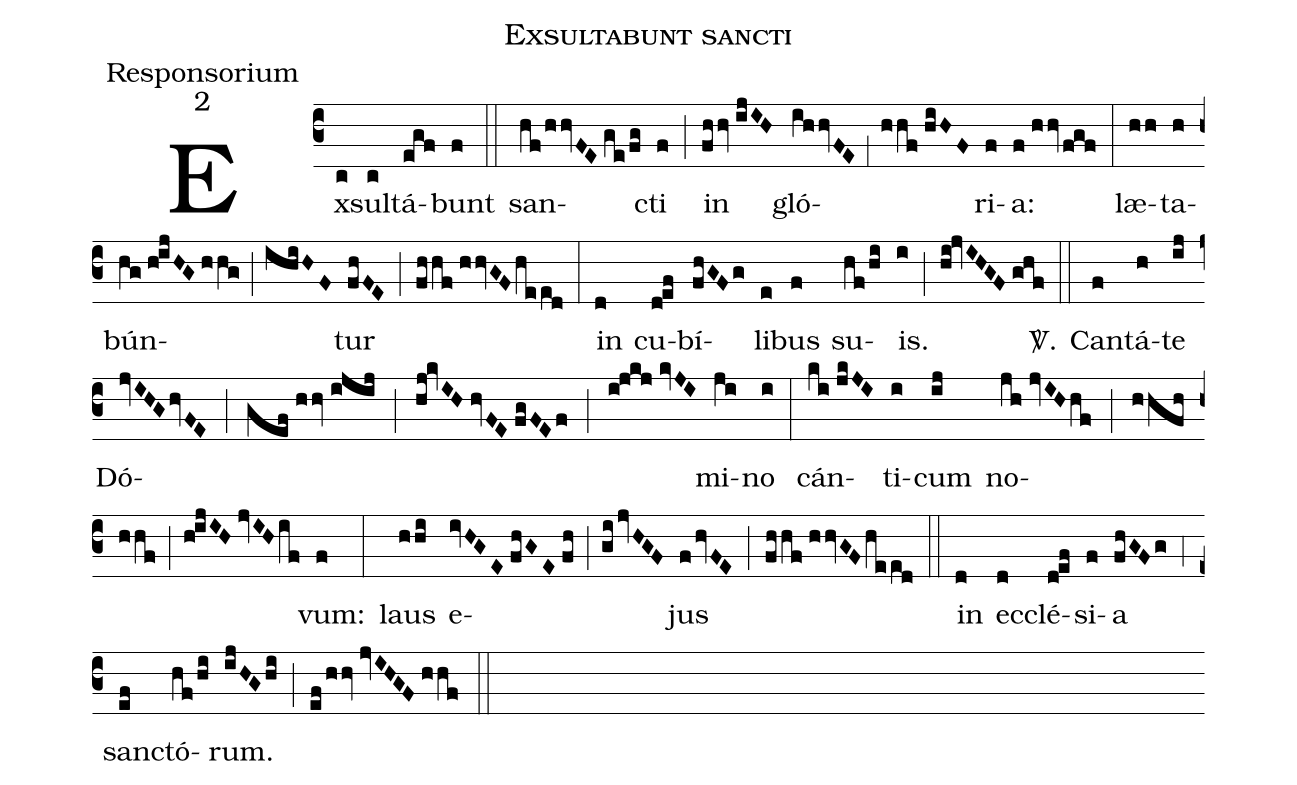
name:Exsultabunt sancti;
office-part:Responsorium;
mode:2;
%%
(c3) Ex(c)sul(c)tá(egf)bunt(f) (::) san(hf/hhvFE//ge/fg)cti(f) (;) in(fhhv//ijIH) gló(ihhvFE;1hhf//hiHF)ri(f)a:(f//hhv/fgf) (:) læ(hh)ta(h)bún(hg//h!ijHG//hhg;ihiHF)tur(fhFE) (;) (fhhf//hhvGF/heed) (:) in(d) cu(d!ef)bí(fhGFg)li(e)bus(f) su(hf/hi)is.(i) (;) (hi!jvIHGF//ghf) <sp>V/</sp>.(::) Can(f)tá(h)te(ij) Dó(jvIHG/hvFE;gef//hhv//ijij;hj!kvIH//hvFE//fgFEf;i!jkj//kvJI)mi(ji)no(i) (:) cán(ki//jkJI)ti(i)cum(ij) no(jh//jvIH/hf;hhfh//hhf;h!ijIH//jvIH/if)vum:(f) (:) laus(hhi) e(ivHGE//fhGE//fh;gi/jvHGF)jus(f/hvFE) (;) (fhhf//hhvGF/heed) (::) in(d) ec(d)clé(d!ef)si(f)a(fhGFg) (;4) san(ef)ctó(hf/hi)rum.(ijHG/hi) (;) (ef/hhv//jvIHGF//hhf) (::)
